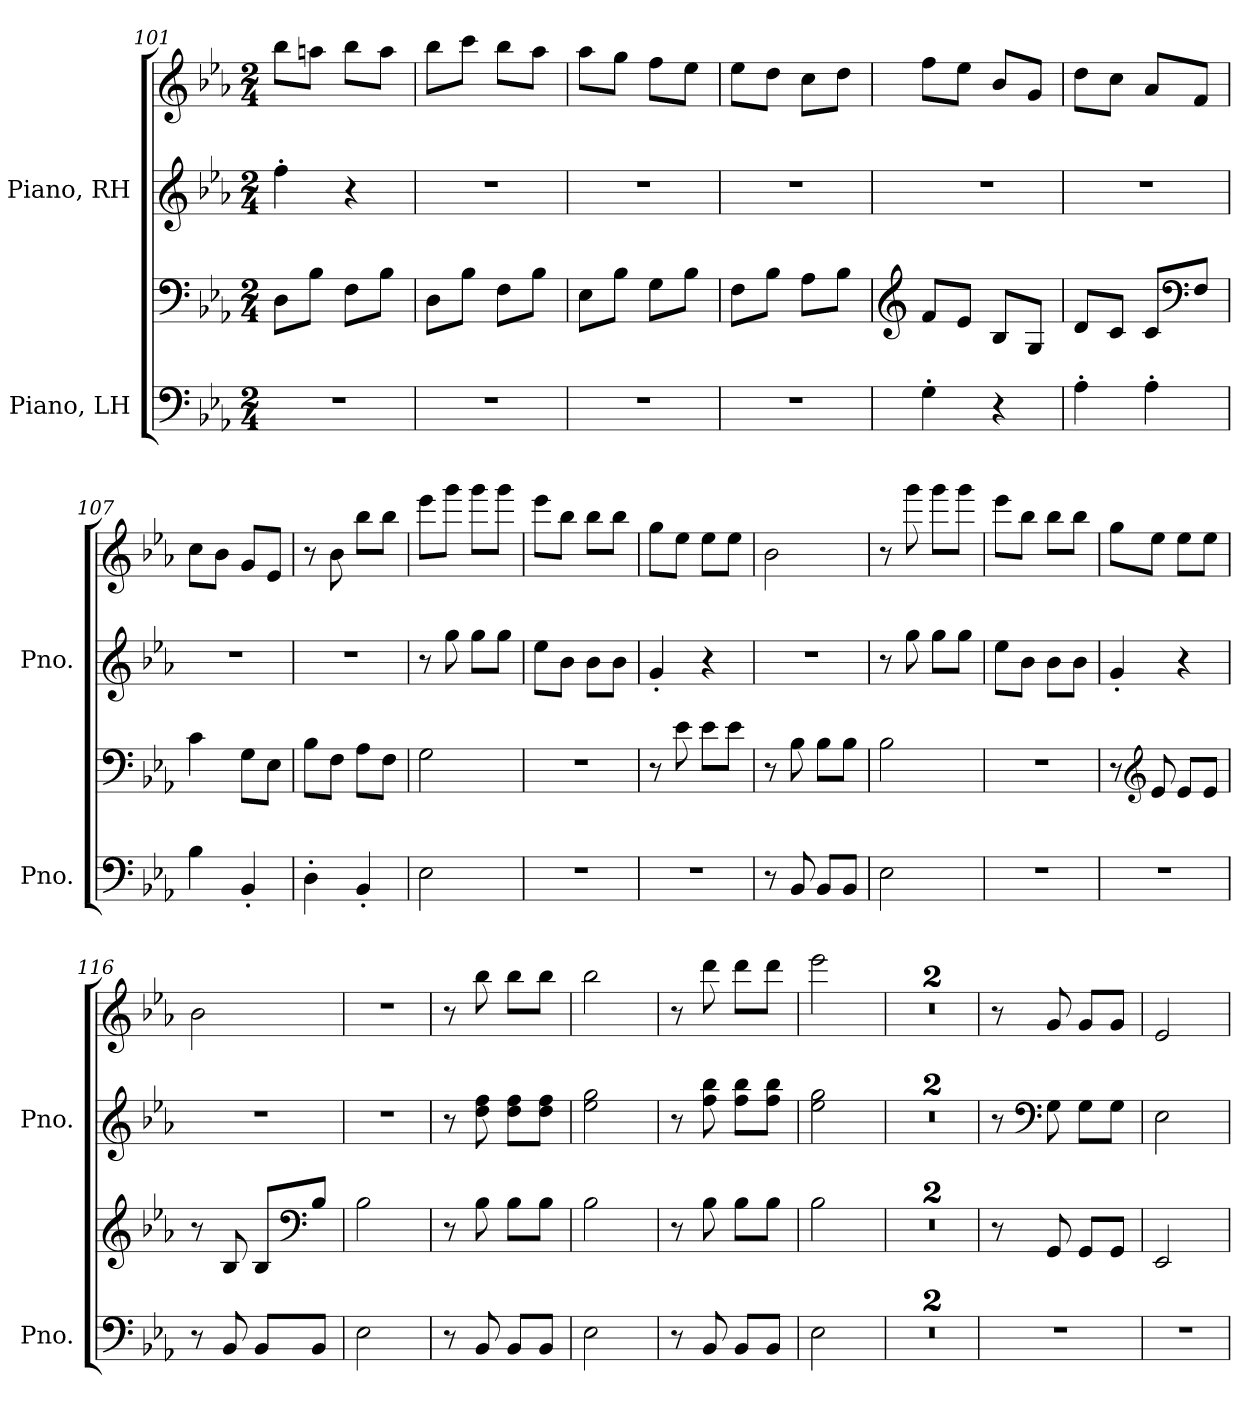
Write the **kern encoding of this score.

**kern	**kern	**kern	**kern
*part2	*part2	*part1	*part1
*staff4	*staff3	*staff2	*staff1
*I"Piano, LH	*	*I"Piano, RH	*
*I'Pno.	*	*I'Pno.	*
*clefF4	*clefF4	*clefG2	*clefG2
*k[b-e-a-]	*k[b-e-a-]	*k[b-e-a-]	*k[b-e-a-]
*M2/4	*M2/4	*M2/4	*M2/4
=101	=101	=101	=101
2r	8D\L	4ff'\	8bb-\L
.	8B-\J	.	8aan\J
.	8F\L	4r	8bb-\L
.	8B-\J	.	8aa\J
=102	=102	=102	=102
2r	8D\L	2r	8bb-\L
.	8B-\J	.	8ccc\J
.	8F\L	.	8bb-\L
.	8B-\J	.	8aa-\J
!!LO:LB:g=z
=103	=103	=103	=103
2r	8E-\L	2r	8aa-\L
.	8B-\J	.	8gg\J
.	8G\L	.	8ff\L
.	8B-\J	.	8ee-\J
=104	=104	=104	=104
2r	8F\L	2r	8ee-\L
.	8B-\J	.	8dd\J
.	8A-\L	.	8cc\L
.	8B-\J	.	8dd\J
=105	=105	=105	=105
*	*clefG2	*	*
4G'\	8f/L	2r	8ff\L
.	8e-/J	.	8ee-\J
4r	8B-/L	.	8b-/L
.	8G/J	.	8g/J
=106	=106	=106	=106
4A-'\	8d/L	2r	8dd\L
.	8c/J	.	8cc\J
4A-'\	8c/L	.	8a-/L
*	*clefF4	*	*
.	8F/J	.	8f/J
=107	=107	=107	=107
4B-\	4c\	2r	8cc\L
.	.	.	8b-\J
4BB-'/	8G\L	.	8g/L
.	8E-\J	.	8e-/J
=108	=108	=108	=108
4D'\	8B-\L	2r	8r
.	8F\J	.	8b-\
4BB-'/	8A-\L	.	8bb-\L
.	8F\J	.	8bb-\J
=109	=109	=109	=109
2E-\	2G\	8r	8eee-\L
.	.	8gg\	8ggg\J
.	.	8gg\L	8ggg\L
.	.	8gg\J	8ggg\J
!!LO:LB:g=z
=110	=110	=110	=110
2r	2r	8ee-\L	8eee-\L
.	.	8b-\J	8bb-\J
.	.	8b-\L	8bb-\L
.	.	8b-\J	8bb-\J
=111	=111	=111	=111
2r	8r	4g'/	8gg\L
.	8e-\	.	8ee-\J
.	8e-\L	4r	8ee-\L
.	8e-\J	.	8ee-\J
=112	=112	=112	=112
8r	8r	2r	2b-\
8BB-/	8B-\	.	.
8BB-/L	8B-\L	.	.
8BB-/J	8B-\J	.	.
=113	=113	=113	=113
2E-\	2B-\	8r	8r
.	.	8gg\	8ggg\
.	.	8gg\L	8ggg\L
.	.	8gg\J	8ggg\J
=114	=114	=114	=114
2r	2r	8ee-\L	8eee-\L
.	.	8b-\J	8bb-\J
.	.	8b-\L	8bb-\L
.	.	8b-\J	8bb-\J
=115	=115	=115	=115
2r	8r	4g'/	8gg\L
*	*clefG2	*	*
.	8e-/	.	8ee-\J
.	8e-/L	4r	8ee-\L
.	8e-/J	.	8ee-\J
!!LO:PB:g=z
=116	=116	=116	=116
8r	8r	2r	2b-\
8BB-/	8B-/	.	.
8BB-/L	8B-/L	.	.
*	*clefF4	*	*
8BB-/J	8B-/J	.	.
=117	=117	=117	=117
2E-\	2B-\	2r	2r
=118	=118	=118	=118
8r	8r	8r	8r
8BB-/	8B-\	8dd\ 8ff\	8bb-\
8BB-/L	8B-\L	8dd\ 8ff\L	8bb-\L
8BB-/J	8B-\J	8dd\ 8ff\J	8bb-\J
=119	=119	=119	=119
2E-\	2B-\	2ee-\ 2gg\	2bb-\
=120	=120	=120	=120
8r	8r	8r	8r
8BB-/	8B-\	8ff\ 8bb-\	8ddd\
8BB-/L	8B-\L	8ff\ 8bb-\L	8ddd\L
8BB-/J	8B-\J	8ff\ 8bb-\J	8ddd\J
=121	=121	=121	=121
2E-\	2B-\	2ee-\ 2gg\	2eee-\
=122	=122	=122	=122
2r	2r	2r	2r
=123	=123	=123	=123
2r	2r	2r	2r
=124	=124	=124	=124
2r	8r	8r	8r
*	*	*clefF4	*
.	8GG/	8G\	8g/
.	8GG/L	8G\L	8g/L
.	8GG/J	8G\J	8g/J
=125	=125	=125	=125
2r	2EE-/	2E-\	2e-/
=	=	=	=
*-	*-	*-	*-
